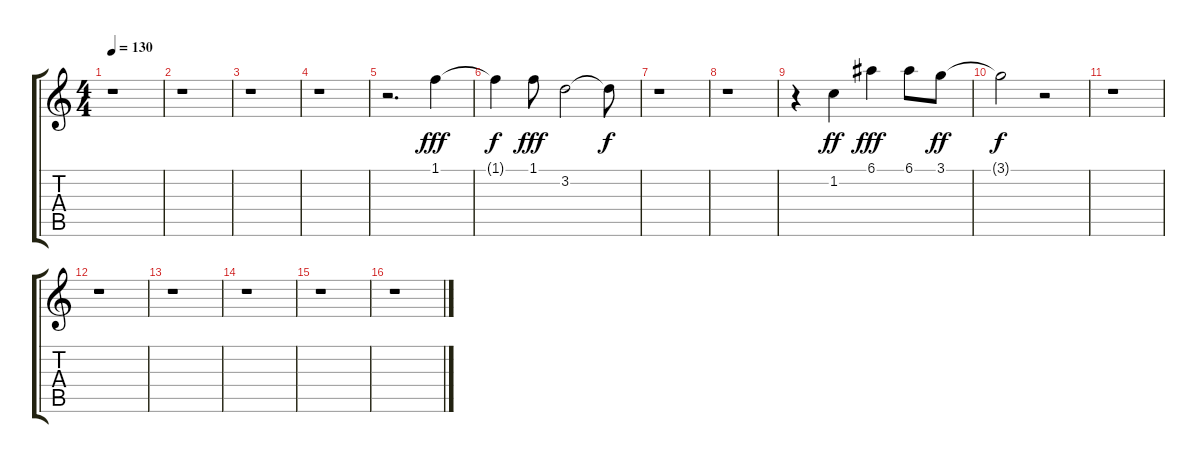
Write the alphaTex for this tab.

\track "" {instrument electricguitarjazz}
\staff {score tabs}
\tuning (E4 B3 G3 D3 A2 E2) {hide}
\ts (4 4)
\tempo 130
\clef g2
\ks c
r.1{dy fff} |
r.1 |
r.1 |
r.1 |
r.2{d} 1.1.4 |
1.1{t}.4{dy f} 1.1.8{dy fff} 3.2.2 3.2{t}.8{dy f} |
r.1 |
r.1 |
r.4 1.2.4{dy ff} 6.1.4{dy fff} 6.1.8 3.1.8{dy ff} |
3.1{t}.2{dy f} r.2 |
r.1 |
r.1 |
r.1 |
r.1 |
r.1 |
r.1
